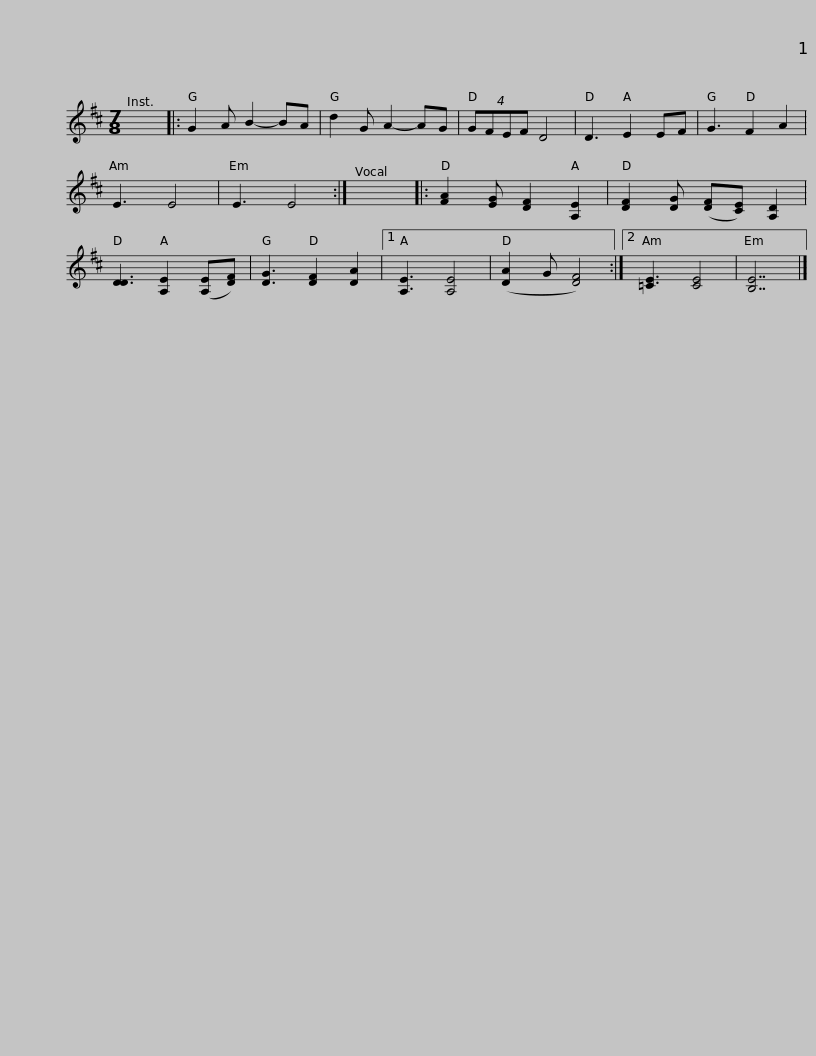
X:1
L:1/8
M:7/8
I:linebreak $
K:D
V:1 treble
V:1
 x7 |: G2 A B2- BA | d2 G A2- AG | (4:3:4GFEF D4 | D3 E2 EF | %5
 G3 F2 A2 | E3 E4 | E3 E4 :| x7 |: [FA]2 [EG] [DF]2 [A,E]2 |$ %10
 [DF]2 [DG] ([DF][CE]) [A,D]2 | [DD]3 [A,E]2 ([A,E][DF]) | [DG]3 [DF]2 [DA]2 |1 [A,E]3 [A,E]4 | ([DA]2 G [DF]4) :|2 %15
 [=CE]3 [CE]4 | [B,E]7 |] %17
